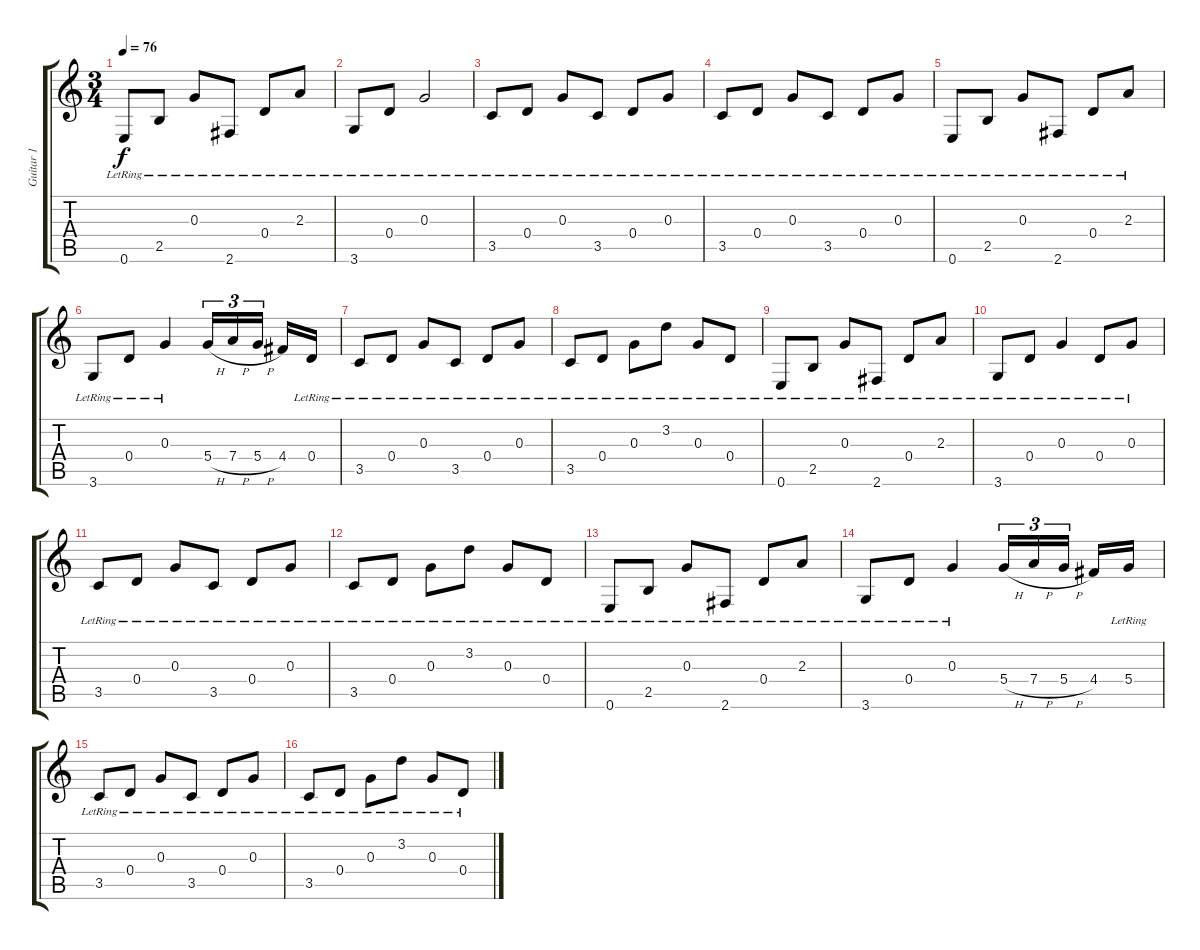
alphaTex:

\track ("Guitar 1" "Guitar 1") {instrument electricguitarclean}
\staff {score tabs}
\tuning (E4 B3 G3 D3 A2 E2) {hide}
\ts (3 4)
\tempo 76
\clef g2
\ks c
0.6{lr}.8{dy f instrument electricguitarclean} 2.5{lr}.8 0.3{lr}.8 2.6{lr}.8 0.4{lr}.8 2.3{lr}.8 |
3.6{lr}.8 0.4{lr}.8 0.3{lr}.2 |
3.5{lr}.8 0.4{lr}.8 0.3{lr}.8 3.5{lr}.8 0.4{lr}.8 0.3{lr}.8 |
3.5{lr}.8 0.4{lr}.8 0.3{lr}.8 3.5{lr}.8 0.4{lr}.8 0.3{lr}.8 |
0.6{lr}.8 2.5{lr}.8 0.3{lr}.8 2.6{lr}.8 0.4{lr}.8 2.3{lr}.8 |
3.6{lr}.8 0.4{lr}.8 0.3{lr}.4 5.4{h}.16{tu (3 2)} 7.4{h}.16{tu (3 2)} 5.4{h}.16{tu (3 2)} 4.4.16 0.4{lr}.16 |
3.5{lr}.8 0.4{lr}.8 0.3{lr}.8 3.5{lr}.8 0.4{lr}.8 0.3{lr}.8 |
3.5{lr}.8 0.4{lr}.8 0.3{lr}.8 3.2{lr}.8 0.3{lr}.8 0.4{lr}.8 |
0.6{lr}.8 2.5{lr}.8 0.3{lr}.8 2.6{lr}.8 0.4{lr}.8 2.3{lr}.8 |
3.6{lr}.8 0.4{lr}.8 0.3{lr}.4 0.4{lr}.8 0.3{lr}.8 |
3.5{lr}.8 0.4{lr}.8 0.3{lr}.8 3.5{lr}.8 0.4{lr}.8 0.3{lr}.8 |
3.5{lr}.8 0.4{lr}.8 0.3{lr}.8 3.2{lr}.8 0.3{lr}.8 0.4{lr}.8 |
0.6{lr}.8 2.5{lr}.8 0.3{lr}.8 2.6{lr}.8 0.4{lr}.8 2.3{lr}.8 |
3.6{lr}.8 0.4{lr}.8 0.3{lr}.4 5.4{h}.16{tu (3 2)} 7.4{h}.16{tu (3 2)} 5.4{h}.16{tu (3 2)} 4.4.16 5.4{lr}.16 |
3.5{lr}.8 0.4{lr}.8 0.3{lr}.8 3.5{lr}.8 0.4{lr}.8 0.3{lr}.8 |
3.5{lr}.8 0.4{lr}.8 0.3{lr}.8 3.2{lr}.8 0.3{lr}.8 0.4{lr}.8
